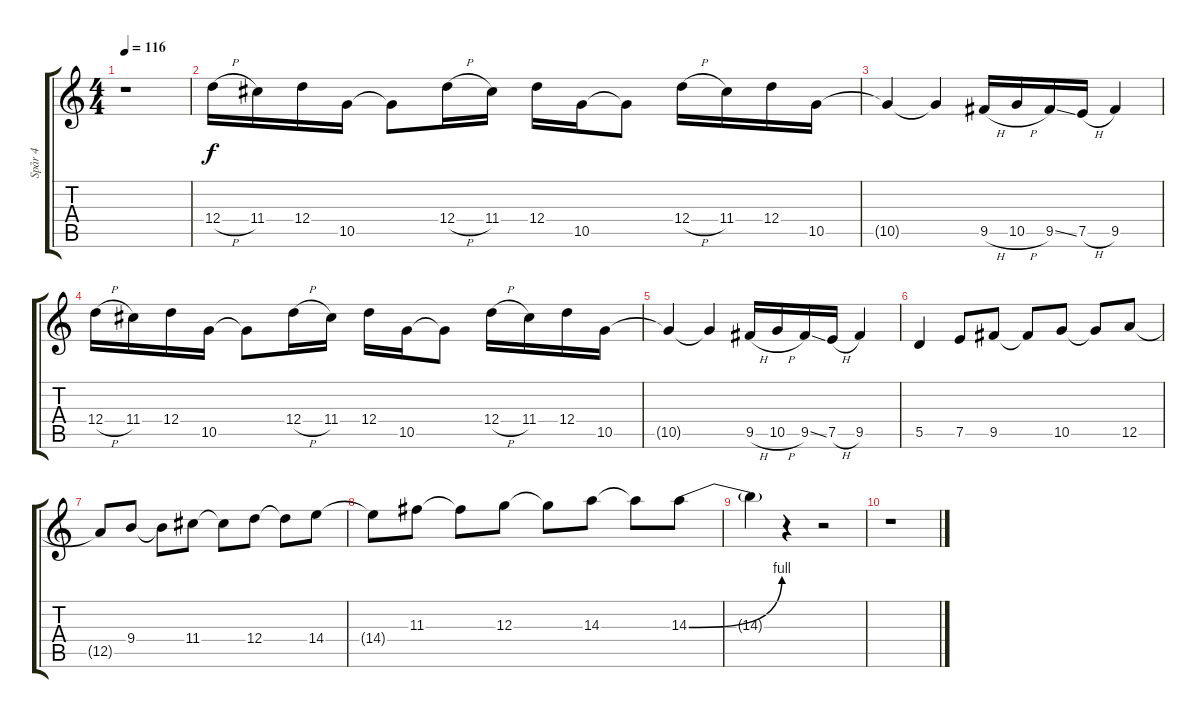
\track ("Spår 4" "Spår 4") {instrument distortionguitar}
\staff {score tabs}
\tuning (E4 B3 G3 D3 A2 D2) {hide}
\ts (4 4)
\tempo 116
\clef g2
\ks c
r.1{dy f} |
12.4{h}.16 11.4.16 12.4.16 10.5.16 10.5{t}.8 12.4{h}.16 11.4.16 12.4.16 10.5.16 10.5{t}.8 12.4{h}.16 11.4.16 12.4.16 10.5.16 |
10.5{t}.4 10.5{t}.4 9.5{h}.16 10.5{h}.16 9.5{ss}.16 7.5{h}.16 9.5.4 |
12.4{h}.16 11.4.16 12.4.16 10.5.16 10.5{t}.8 12.4{h}.16 11.4.16 12.4.16 10.5.16 10.5{t}.8 12.4{h}.16 11.4.16 12.4.16 10.5.16 |
10.5{t}.4 10.5{t}.4 9.5{h}.16 10.5{h}.16 9.5{ss}.16 7.5{h}.16 9.5.4 |
5.5.4 7.5.8 9.5.8 9.5{t}.8 10.5.8 10.5{t}.8 12.5.8 |
12.5{t}.8 9.4.8 9.4{t}.8 11.4.8 11.4{t}.8 12.4.8 12.4{t}.8 14.4.8 |
14.4{t}.8 11.3.8 11.3{t}.8 12.3.8 12.3{t}.8 14.3.8 14.3{t}.8 14.3{be (bend 0 0 60 4)}.8 |
14.3{t}.4 r.4 r.2 |
r.1
